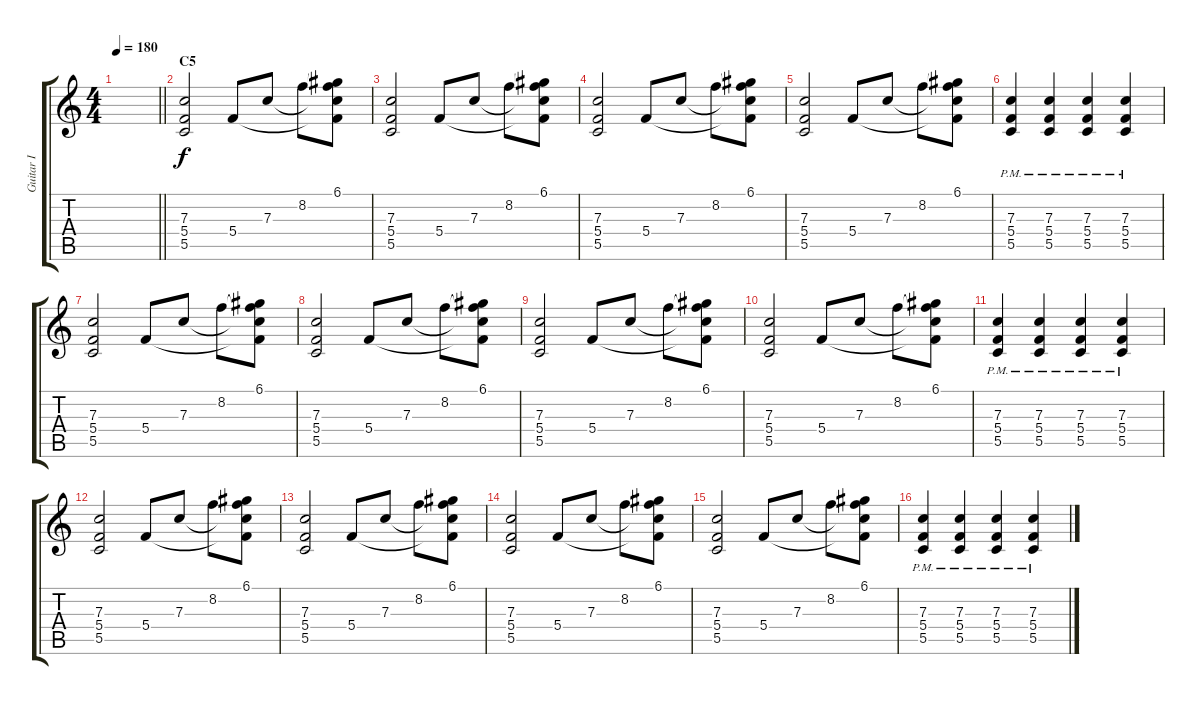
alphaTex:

\track ("Guitar I" "Guitar I") {instrument overdrivenguitar}
\staff {score tabs}
\tuning (D4 A3 F3 C3 G2 D2) {hide}
\ts (4 4)
\tempo 180
\clef g2
\barLineRight lightlight
\ks c
|
\section ("" "C5")
(7.3 5.4 5.5).2 5.4.8 7.3.8 8.2.8 (6.1 8.2{t} 7.3{t} 5.4{t}).8 |
(7.3 5.4 5.5).2 5.4.8 7.3.8 8.2.8 (6.1 8.2{t} 7.3{t} 5.4{t}).8 |
(7.3 5.4 5.5).2 5.4.8 7.3.8 8.2.8 (6.1 8.2{t} 7.3{t} 5.4{t}).8 |
(7.3 5.4 5.5).2 5.4.8 7.3.8 8.2.8 (6.1 8.2{t} 7.3{t} 5.4{t}).8 |
(7.3{pm} 5.4{pm} 5.5{pm}).4 (7.3{pm} 5.4{pm} 5.5{pm}).4 (7.3{pm} 5.4{pm} 5.5{pm}).4 (7.3{pm} 5.4{pm} 5.5{pm}).4 |
(7.3 5.4 5.5).2 5.4.8 7.3.8 8.2.8 (6.1 8.2{t} 7.3{t} 5.4{t}).8 |
(7.3 5.4 5.5).2 5.4.8 7.3.8 8.2.8 (6.1 8.2{t} 7.3{t} 5.4{t}).8 |
(7.3 5.4 5.5).2 5.4.8 7.3.8 8.2.8 (6.1 8.2{t} 7.3{t} 5.4{t}).8 |
(7.3 5.4 5.5).2 5.4.8 7.3.8 8.2.8 (6.1 8.2{t} 7.3{t} 5.4{t}).8 |
(7.3{pm} 5.4{pm} 5.5{pm}).4 (7.3{pm} 5.4{pm} 5.5{pm}).4 (7.3{pm} 5.4{pm} 5.5{pm}).4 (7.3{pm} 5.4{pm} 5.5{pm}).4 |
(7.3 5.4 5.5).2 5.4.8 7.3.8 8.2.8 (6.1 8.2{t} 7.3{t} 5.4{t}).8 |
(7.3 5.4 5.5).2 5.4.8 7.3.8 8.2.8 (6.1 8.2{t} 7.3{t} 5.4{t}).8 |
(7.3 5.4 5.5).2 5.4.8 7.3.8 8.2.8 (6.1 8.2{t} 7.3{t} 5.4{t}).8 |
(7.3 5.4 5.5).2 5.4.8 7.3.8 8.2.8 (6.1 8.2{t} 7.3{t} 5.4{t}).8 |
(7.3{pm} 5.4{pm} 5.5{pm}).4 (7.3{pm} 5.4{pm} 5.5{pm}).4 (7.3{pm} 5.4{pm} 5.5{pm}).4 (7.3{pm} 5.4{pm} 5.5{pm}).4
